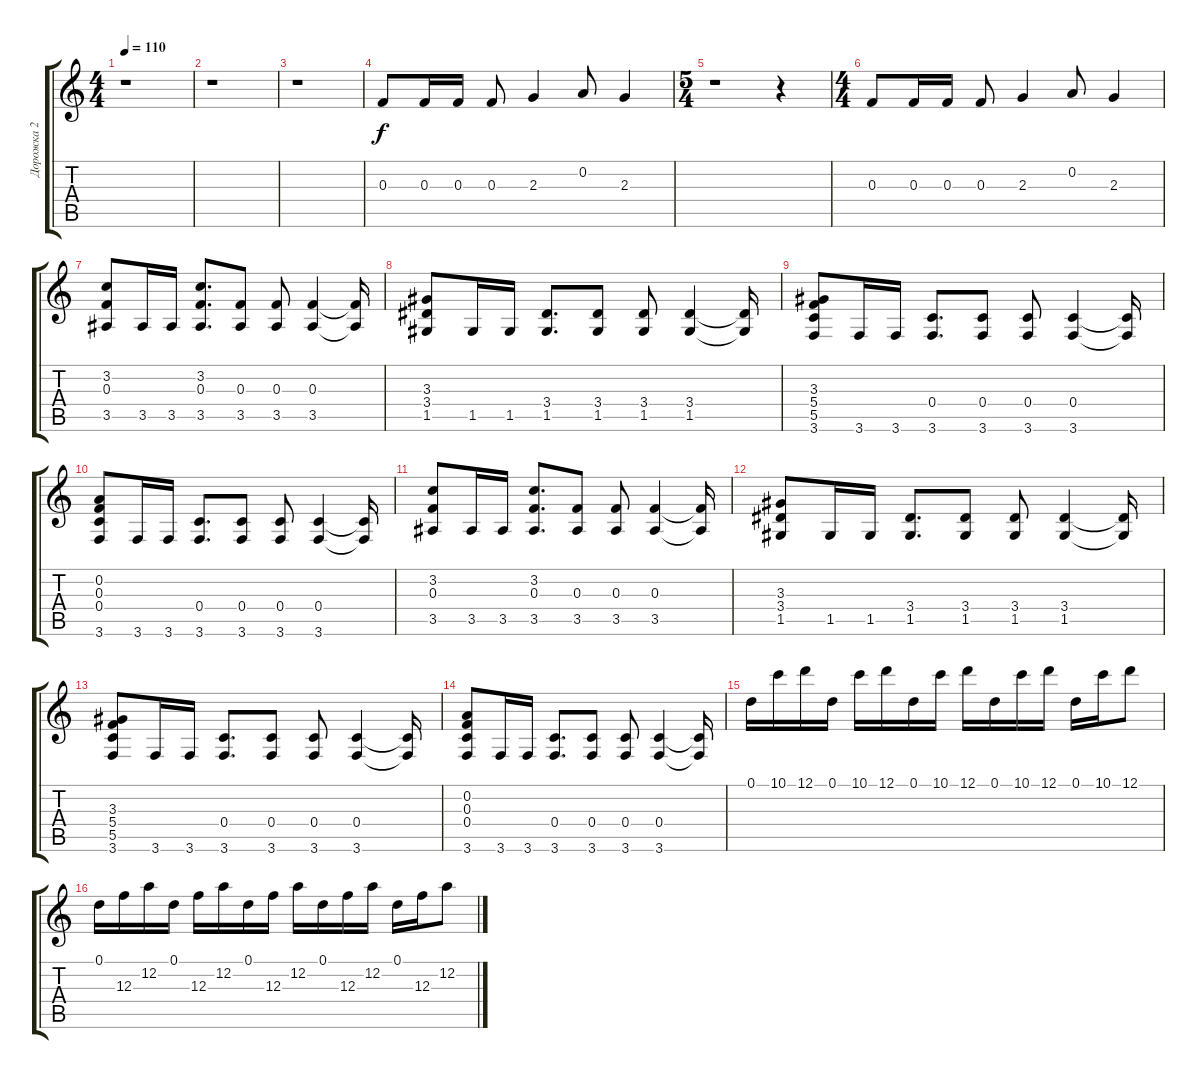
\track ("Дорожка 2" "Дорожка 2") {instrument distortionguitar}
\staff {score tabs}
\tuning (D4 A3 F3 C3 G2 D2) {hide}
\ts (4 4)
\tempo 110
\clef g2
\ks c
r.1{dy f} |
r.1 |
r.1 |
0.3.8 0.3.16 0.3.16 0.3.8 2.3.4 0.2.8 2.3.4 |
\ts (5 4)
r.1 r.4 |
\ts (4 4)
0.3.8 0.3.16 0.3.16 0.3.8 2.3.4 0.2.8 2.3.4 |
(3.2 0.3 3.5).8 3.5.16 3.5.16 (3.2 0.3 3.5).8{d} (0.3 3.5).8 (0.3 3.5).8 (0.3 3.5).4 (0.3{t} 3.5{t}).16 |
(3.3 3.4 1.5).8 1.5.16 1.5.16 (3.4 1.5).8{d} (3.4 1.5).8 (3.4 1.5).8 (3.4 1.5).4 (3.4{t} 1.5{t}).16 |
(3.3 5.4 5.5 3.6).8 3.6.16 3.6.16 (0.4 3.6).8{d} (0.4 3.6).8 (0.4 3.6).8 (0.4 3.6).4 (0.4{t} 3.6{t}).16 |
(0.2 0.3 0.4 3.6).8 3.6.16 3.6.16 (0.4 3.6).8{d} (0.4 3.6).8 (0.4 3.6).8 (0.4 3.6).4 (0.4{t} 3.6{t}).16 |
(3.2 0.3 3.5).8 3.5.16 3.5.16 (3.2 0.3 3.5).8{d} (0.3 3.5).8 (0.3 3.5).8 (0.3 3.5).4 (0.3{t} 3.5{t}).16 |
(3.3 3.4 1.5).8 1.5.16 1.5.16 (3.4 1.5).8{d} (3.4 1.5).8 (3.4 1.5).8 (3.4 1.5).4 (3.4{t} 1.5{t}).16 |
(3.3 5.4 5.5 3.6).8 3.6.16 3.6.16 (0.4 3.6).8{d} (0.4 3.6).8 (0.4 3.6).8 (0.4 3.6).4 (0.4{t} 3.6{t}).16 |
(0.2 0.3 0.4 3.6).8 3.6.16 3.6.16 (0.4 3.6).8{d} (0.4 3.6).8 (0.4 3.6).8 (0.4 3.6).4 (0.4{t} 3.6{t}).16 |
0.1.16 10.1.16 12.1.16 0.1.16 10.1.16 12.1.16 0.1.16 10.1.16 12.1.16 0.1.16 10.1.16 12.1.16 0.1.16 10.1.16 12.1.8 |
0.1.16 12.3.16 12.2.16 0.1.16 12.3.16 12.2.16 0.1.16 12.3.16 12.2.16 0.1.16 12.3.16 12.2.16 0.1.16 12.3.16 12.2.8
